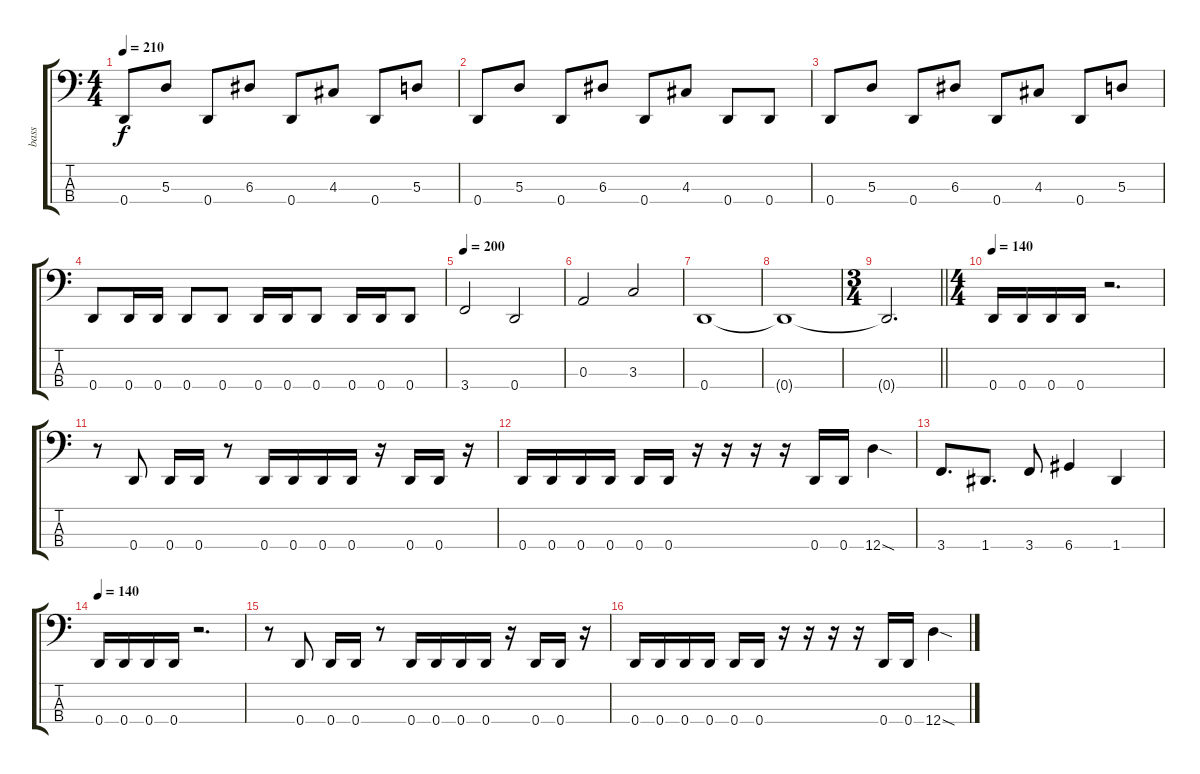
\track ("bass" "bass") {instrument electricbasspick}
\staff {score tabs}
\tuning (G2 D2 A1 D1) {hide}
\ts (4 4)
\tempo 210
\clef f4
\ks c
0.4.8{dy f} 5.3.8 0.4.8 6.3.8 0.4.8 4.3.8 0.4.8 5.3.8 |
0.4.8 5.3.8 0.4.8 6.3.8 0.4.8 4.3.8 0.4.8 0.4.8 |
0.4.8 5.3.8 0.4.8 6.3.8 0.4.8 4.3.8 0.4.8 5.3.8 |
0.4.8 0.4.16 0.4.16 0.4.8 0.4.8 0.4.16 0.4.16 0.4.8 0.4.16 0.4.16 0.4.8 |
\tempo 200
3.4.2 0.4.2 |
0.3.2 3.3.2 |
0.4.1 |
0.4{t}.1 |
\ts (3 4)
\barLineRight lightlight
0.4{t}.2{d} |
\ts (4 4)
\tempo 140
0.4.16 0.4.16 0.4.16 0.4.16 r.2{d} |
r.8 0.4.8 0.4.16 0.4.16 r.8 0.4.16 0.4.16 0.4.16 0.4.16 r.16 0.4.16 0.4.16 r.16 |
0.4.16 0.4.16 0.4.16 0.4.16 0.4.16 0.4.16 r.16 r.16 r.16 r.16 0.4.16 0.4.16 12.4{sod}.4 |
3.4.8{d} 1.4.8{d} 3.4.8 6.4.4 1.4.4 |
\tempo 140
0.4.16 0.4.16 0.4.16 0.4.16 r.2{d} |
r.8 0.4.8 0.4.16 0.4.16 r.8 0.4.16 0.4.16 0.4.16 0.4.16 r.16 0.4.16 0.4.16 r.16 |
0.4.16 0.4.16 0.4.16 0.4.16 0.4.16 0.4.16 r.16 r.16 r.16 r.16 0.4.16 0.4.16 12.4{sod}.4
